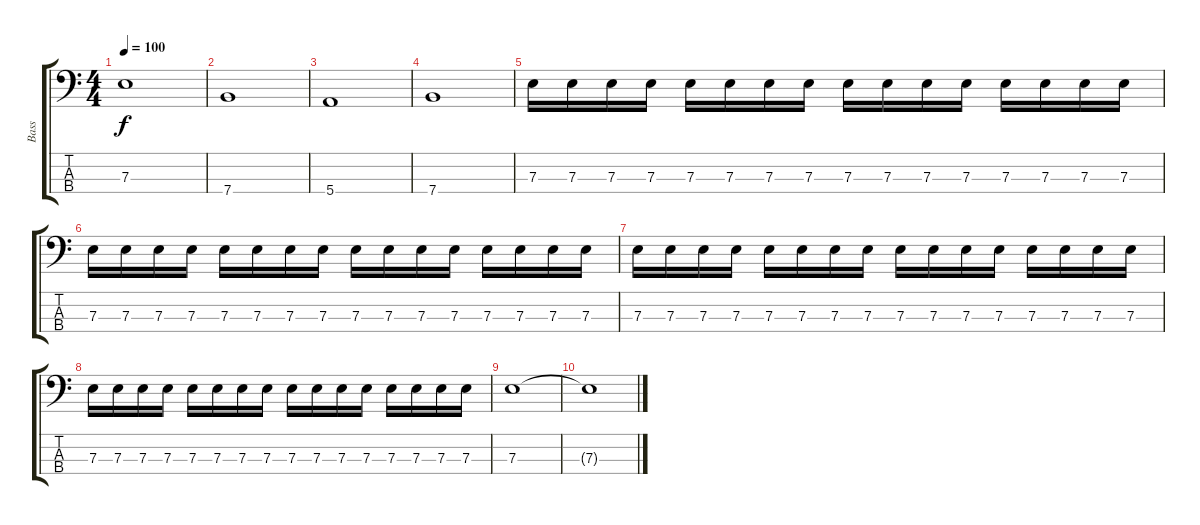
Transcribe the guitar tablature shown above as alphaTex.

\track ("Bass" "Bass") {instrument electricbassfinger}
\staff {score tabs}
\tuning (G2 D2 A1 E1) {hide}
\ts (4 4)
\tempo 100
\clef f4
\ks c
7.3.1{dy f} |
7.4.1 |
5.4.1 |
7.4.1 |
7.3.16 7.3.16 7.3.16 7.3.16 7.3.16 7.3.16 7.3.16 7.3.16 7.3.16 7.3.16 7.3.16 7.3.16 7.3.16 7.3.16 7.3.16 7.3.16 |
7.3.16 7.3.16 7.3.16 7.3.16 7.3.16 7.3.16 7.3.16 7.3.16 7.3.16 7.3.16 7.3.16 7.3.16 7.3.16 7.3.16 7.3.16 7.3.16 |
7.3.16 7.3.16 7.3.16 7.3.16 7.3.16 7.3.16 7.3.16 7.3.16 7.3.16 7.3.16 7.3.16 7.3.16 7.3.16 7.3.16 7.3.16 7.3.16 |
7.3.16 7.3.16 7.3.16 7.3.16 7.3.16 7.3.16 7.3.16 7.3.16 7.3.16 7.3.16 7.3.16 7.3.16 7.3.16 7.3.16 7.3.16 7.3.16 |
7.3.1 |
7.3{t}.1
